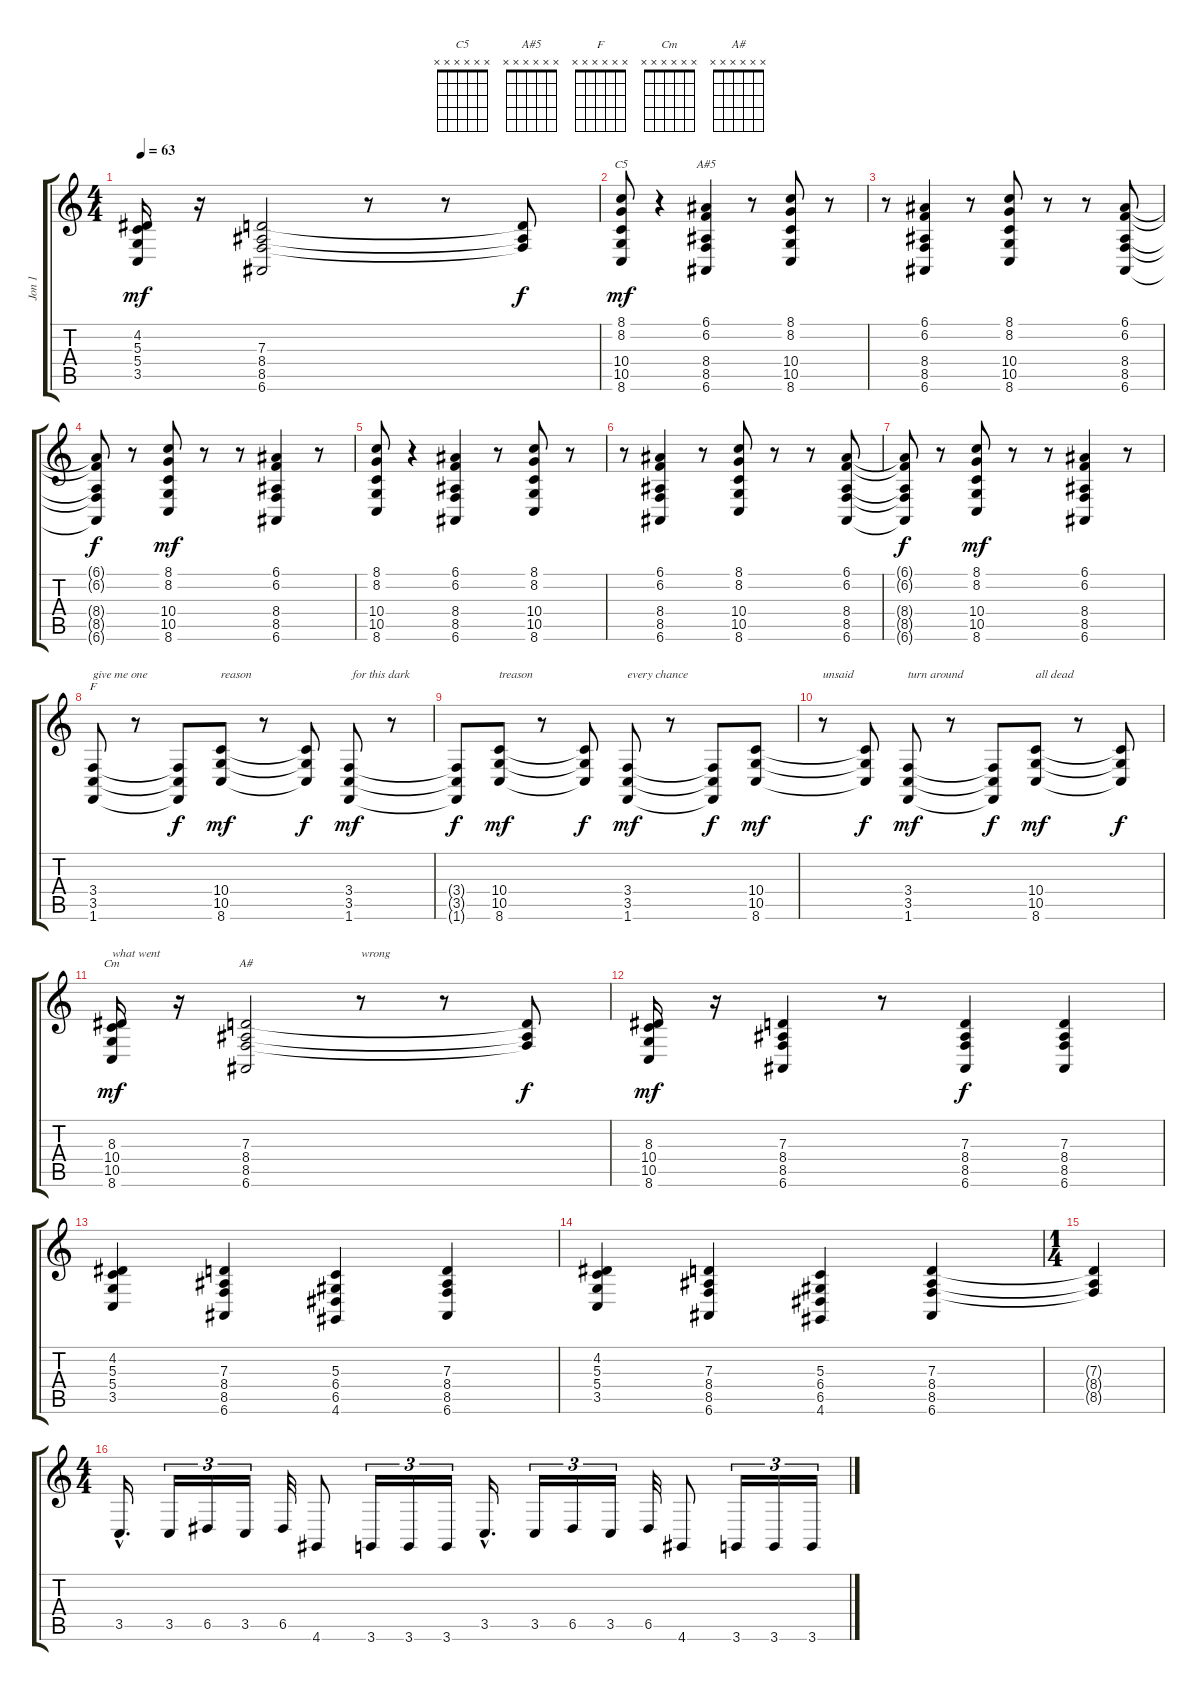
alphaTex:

\track ("Jon 1" "Jon 1") {instrument acousticgrandpiano}
\staff {score tabs}
\tuning (E4 B3 G3 D3 A2 E2) {hide}
\chord ("C5" x x x x x x) {firstfret 0}
\chord ("A#5" x x x x x x) {firstfret 0}
\chord ("F" x x x x x x) {firstfret 0}
\chord ("Cm" x x x x x x) {firstfret 0}
\chord ("A#" x x x x x x) {firstfret 0}
\ts (4 4)
\tempo 63
\clef g2
\ks c
(4.2 5.3 5.4 3.5).16{dy mf} r.16 (7.3 8.4 8.5 6.6).2 r.8 r.8 (7.3{t} 8.4{t} 8.5{t}).8{dy f} |
(8.1 8.2 10.4 10.5 8.6).8{ch "C5" dy mf} r.4 (6.1 6.2 8.4 8.5 6.6).4{ch "A#5"} r.8 (8.1 8.2 10.4 10.5 8.6).8 r.8 |
r.8 (6.1 6.2 8.4 8.5 6.6).4 r.8 (8.1 8.2 10.4 10.5 8.6).8 r.8 r.8 (6.1 6.2 8.4 8.5 6.6).8 |
(6.1{t} 6.2{t} 8.4{t} 8.5{t} 6.6{t}).8{dy f} r.8 (8.1 8.2 10.4 10.5 8.6).8{dy mf} r.8 r.8 (6.1 6.2 8.4 8.5 6.6).4 r.8 |
(8.1 8.2 10.4 10.5 8.6).8 r.4 (6.1 6.2 8.4 8.5 6.6).4 r.8 (8.1 8.2 10.4 10.5 8.6).8 r.8 |
r.8 (6.1 6.2 8.4 8.5 6.6).4 r.8 (8.1 8.2 10.4 10.5 8.6).8 r.8 r.8 (6.1 6.2 8.4 8.5 6.6).8 |
(6.1{t} 6.2{t} 8.4{t} 8.5{t} 6.6{t}).8{dy f} r.8 (8.1 8.2 10.4 10.5 8.6).8{dy mf} r.8 r.8 (6.1 6.2 8.4 8.5 6.6).4 r.8 |
(3.4 3.5 1.6).8{ch "F" txt "give me one"} r.8 (3.4{t} 3.5{t} 1.6{t}).8{dy f} (10.4 10.5 8.6).8{txt "reason" dy mf} r.8 (10.4{t} 10.5{t} 8.6{t}).8{dy f} (3.4 3.5 1.6).8{txt " for this dark" dy mf} r.8 |
(3.4{t} 3.5{t} 1.6{t}).8{dy f} (10.4 10.5 8.6).8{txt "treason" dy mf} r.8 (10.4{t} 10.5{t} 8.6{t}).8{dy f} (3.4 3.5 1.6).8{txt "every chance" dy mf} r.8 (3.4{t} 3.5{t} 1.6{t}).8{dy f} (10.4 10.5 8.6).8{dy mf} |
r.8{txt "unsaid"} (10.4{t} 10.5{t} 8.6{t}).8{dy f} (3.4 3.5 1.6).8{txt "turn around" dy mf} r.8 (3.4{t} 3.5{t} 1.6{t}).8{dy f} (10.4 10.5 8.6).8{txt "all dead" dy mf} r.8 (10.4{t} 10.5{t} 8.6{t}).8{dy f} |
(8.3 10.4 10.5 8.6).16{ch "Cm" txt "what went" dy mf} r.16 (7.3 8.4 8.5 6.6).2{ch "A#"} r.8{txt "wrong"} r.8 (7.3{t} 8.4{t} 8.5{t}).8{dy f} |
(8.3 10.4 10.5 8.6).16{dy mf} r.16 (7.3 8.4 8.5 6.6).4 r.8 (7.3 8.4 8.5 6.6).4{dy f} (7.3 8.4 8.5 6.6).4 |
(4.2 5.3 5.4 3.5).4 (7.3 8.4 8.5 6.6).4 (5.3 6.4 6.5 4.6).4 (7.3 8.4 8.5 6.6).4 |
(4.2 5.3 5.4 3.5).4 (7.3 8.4 8.5 6.6).4 (5.3 6.4 6.5 4.6).4 (7.3 8.4 8.5 6.6).4 |
\ts (1 4)
(7.3{t} 8.4{t} 8.5{t}).4 |
\ts (4 4)
3.5{hac}.16{d} 3.5.16{tu (3 2)} 6.5.16{tu (3 2)} 3.5.16{tu (3 2)} 6.5.32 4.6.8 3.6.16{tu (3 2)} 3.6.16{tu (3 2)} 3.6.16{tu (3 2)} 3.5{hac}.16{d} 3.5.16{tu (3 2)} 6.5.16{tu (3 2)} 3.5.16{tu (3 2)} 6.5.32 4.6.8 3.6.16{tu (3 2)} 3.6.16{tu (3 2)} 3.6.16{tu (3 2)}
